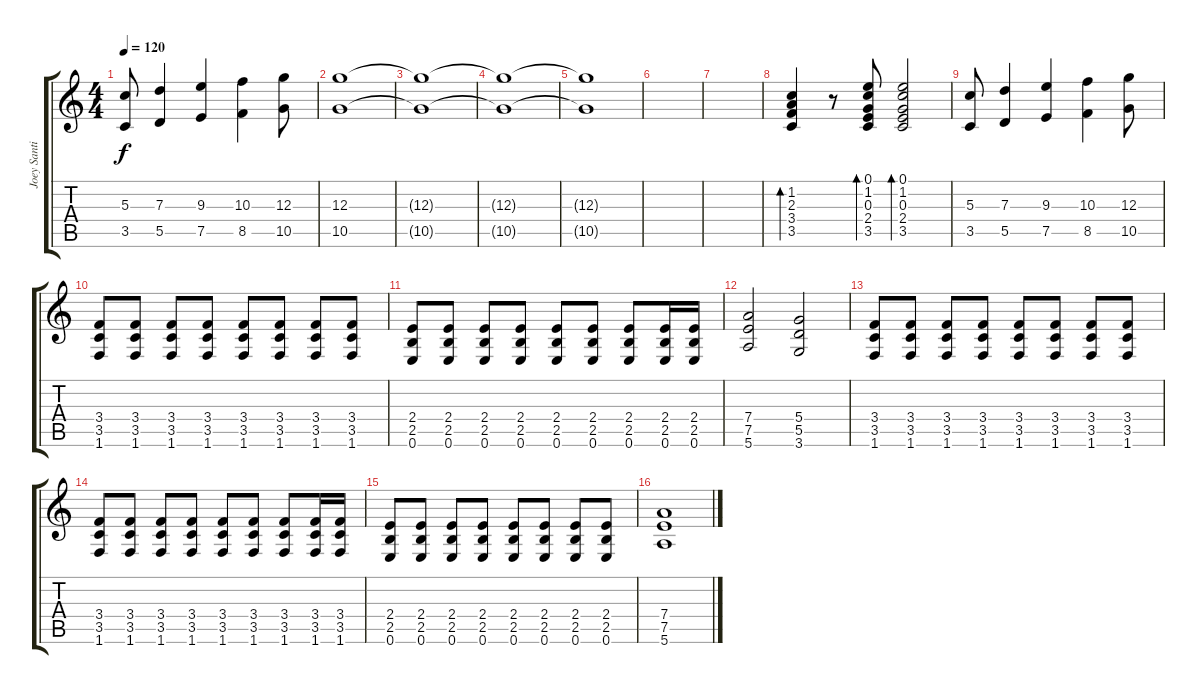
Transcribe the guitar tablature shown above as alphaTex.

\track ("Joey Santiago" "Joey Santi") {instrument distortionguitar}
\staff {score tabs}
\tuning (E4 B3 G3 D3 A2 E2) {hide}
\ts (4 4)
\tempo 120
\clef g2
\ks c
(5.3 3.5).8{dy f} (7.3 5.5).4 (9.3 7.5).4 (10.3 8.5).4 (12.3 10.5).8 |
(12.3 10.5).1{volume 0} |
(12.3{t} 10.5{t}).1 |
(12.3{t} 10.5{t}).1 |
(12.3{t} 10.5{t}).1 |
|
|
(1.2 2.3 3.4 3.5).4{bd 30} r.8 (0.1 1.2 0.3 2.4 3.5).8{bd 30} (0.1 1.2 0.3 2.4 3.5).2{bd 30} |
(5.3 3.5).8 (7.3 5.5).4 (9.3 7.5).4 (10.3 8.5).4 (12.3 10.5).8 |
\section ("" "")
(3.4 3.5 1.6).8{instrument electricguitarmuted} (3.4 3.5 1.6).8 (3.4 3.5 1.6).8 (3.4 3.5 1.6).8 (3.4 3.5 1.6).8 (3.4 3.5 1.6).8 (3.4 3.5 1.6).8 (3.4 3.5 1.6).8 |
(2.4 2.5 0.6).8 (2.4 2.5 0.6).8 (2.4 2.5 0.6).8 (2.4 2.5 0.6).8 (2.4 2.5 0.6).8 (2.4 2.5 0.6).8 (2.4 2.5 0.6).8 (2.4 2.5 0.6).16 (2.4 2.5 0.6).16 |
(7.4 7.5 5.6).2{instrument distortionguitar} (5.4 5.5 3.6).2 |
(3.4 3.5 1.6).8{instrument electricguitarmuted} (3.4 3.5 1.6).8 (3.4 3.5 1.6).8 (3.4 3.5 1.6).8 (3.4 3.5 1.6).8 (3.4 3.5 1.6).8 (3.4 3.5 1.6).8 (3.4 3.5 1.6).8 |
(3.4 3.5 1.6).8 (3.4 3.5 1.6).8 (3.4 3.5 1.6).8 (3.4 3.5 1.6).8 (3.4 3.5 1.6).8 (3.4 3.5 1.6).8 (3.4 3.5 1.6).8 (3.4 3.5 1.6).16 (3.4 3.5 1.6).16 |
(2.4 2.5 0.6).8 (2.4 2.5 0.6).8 (2.4 2.5 0.6).8 (2.4 2.5 0.6).8 (2.4 2.5 0.6).8 (2.4 2.5 0.6).8 (2.4 2.5 0.6).8 (2.4 2.5 0.6).8 |
(7.4 7.5 5.6).1{instrument distortionguitar}
